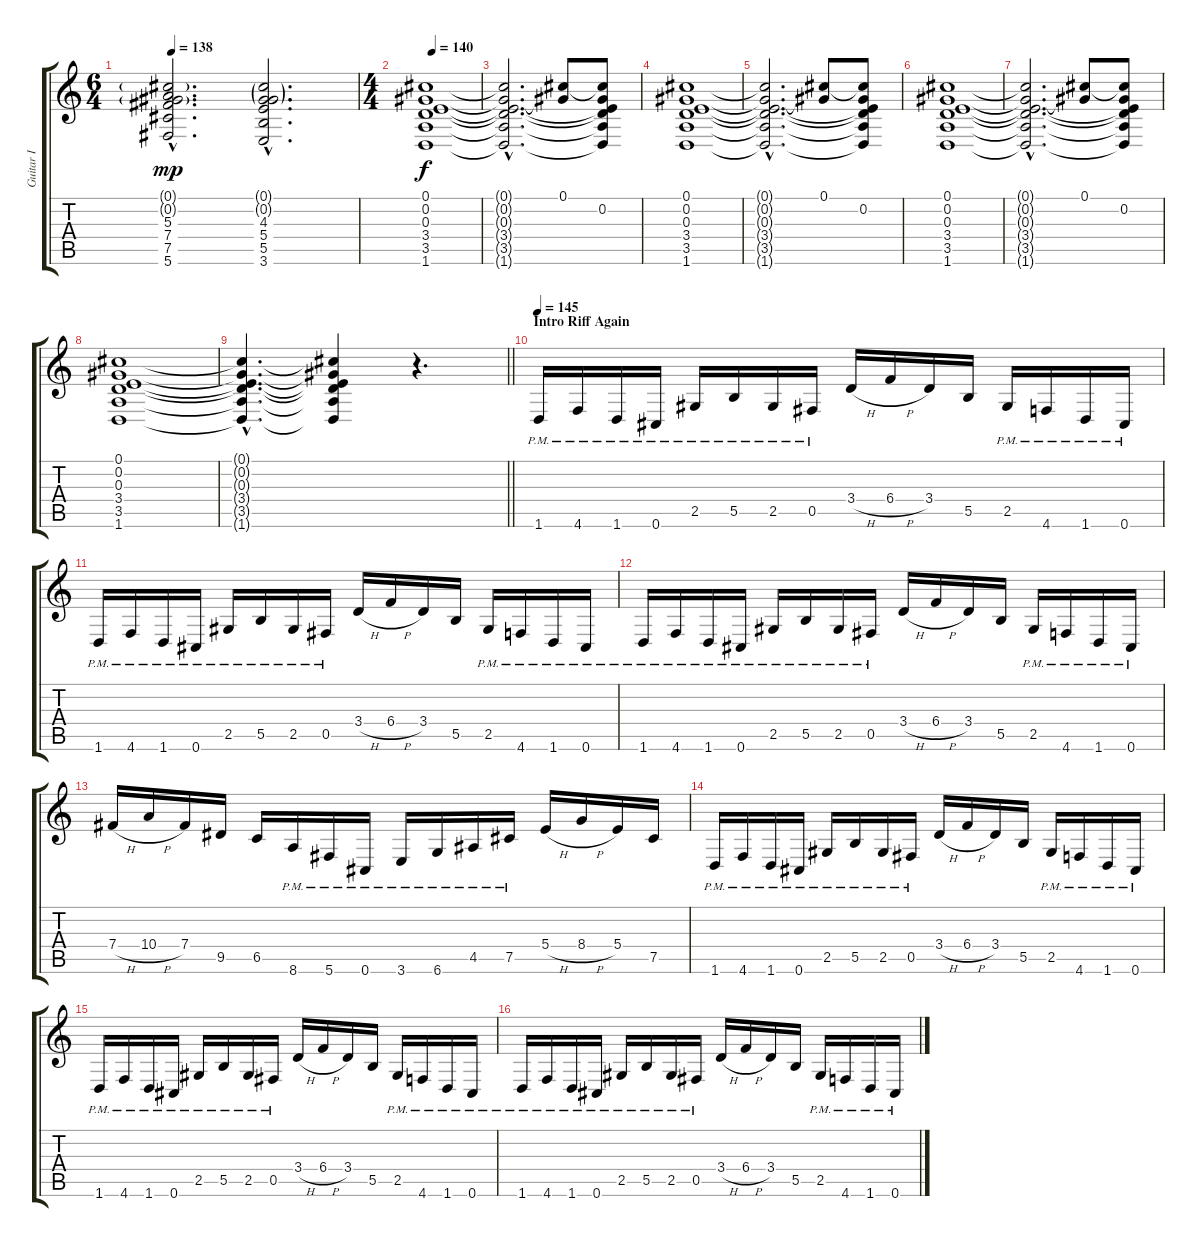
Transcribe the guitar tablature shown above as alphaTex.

\track ("Guitar I" "Guitar I") {instrument distortionguitar}
\staff {score tabs}
\tuning (Db4 Ab3 E3 B2 Gb2 Db2) {hide}
\ts (6 4)
\tempo 138
\clef g2
\ks c
(0.1{g hac} 0.2{g hac} 5.3{hac} 7.4{hac} 7.5{hac} 5.6{hac}).2{d dy mp} (0.1{g hac} 0.2{g hac} 4.3{hac} 5.4{hac} 5.5{hac} 3.6{hac}).2{d} |
\ts (4 4)
\tempo 140
(0.1 0.2 0.3 3.4 3.5 1.6).1{dy f} |
(0.1{hac t} 0.2{hac t} 0.3{hac t} 3.4{hac t} 3.5{hac t} 1.6{hac t}).2{d} (0.1 0.2{t}).8 (0.1{t} 0.2 0.3{t} 3.4{t} 3.5{t} 1.6{t}).8 |
(0.1 0.2 0.3 3.4 3.5 1.6).1 |
(0.1{hac t} 0.2{hac t} 0.3{hac t} 3.4{hac t} 3.5{hac t} 1.6{hac t}).2{d} (0.1 0.2{t}).8 (0.1{t} 0.2 0.3{t} 3.4{t} 3.5{t} 1.6{t}).8 |
(0.1 0.2 0.3 3.4 3.5 1.6).1 |
(0.1{hac t} 0.2{hac t} 0.3{hac t} 3.4{hac t} 3.5{hac t} 1.6{hac t}).2{d} (0.1 0.2{t}).8 (0.1{t} 0.2 0.3{t} 3.4{t} 3.5{t} 1.6{t}).8 |
(0.1 0.2 0.3 3.4 3.5 1.6).1 |
\barLineRight lightlight
(0.1{hac t} 0.2{hac t} 0.3{hac t} 3.4{hac t} 3.5{hac t} 1.6{hac t}).4{d} (0.1{t} 0.2{t} 0.3{t} 3.4{t} 3.5{t} 1.6{t}).4 r.4{d} |
\section ("" "Intro Riff Again")
\tempo 145
1.6{pm}.16{volume 16} 4.6{pm}.16 1.6{pm}.16 0.6{pm}.16 2.5{pm}.16 5.5{pm}.16 2.5{pm}.16 0.5{pm}.16 3.4{h}.16 6.4{h}.16 3.4.16 5.5.16 2.5{pm}.16 4.6{pm}.16 1.6{pm}.16 0.6{pm}.16 |
1.6{pm}.16 4.6{pm}.16 1.6{pm}.16 0.6{pm}.16 2.5{pm}.16 5.5{pm}.16 2.5{pm}.16 0.5{pm}.16 3.4{h}.16 6.4{h}.16 3.4.16 5.5.16 2.5{pm}.16 4.6{pm}.16 1.6{pm}.16 0.6{pm}.16 |
1.6{pm}.16 4.6{pm}.16 1.6{pm}.16 0.6{pm}.16 2.5{pm}.16 5.5{pm}.16 2.5{pm}.16 0.5{pm}.16 3.4{h}.16 6.4{h}.16 3.4.16 5.5.16 2.5{pm}.16 4.6{pm}.16 1.6{pm}.16 0.6{pm}.16 |
7.4{h}.16 10.4{h}.16 7.4.16 9.5.16 6.5.16 8.6{pm}.16 5.6{pm}.16 0.6{pm}.16 3.6{pm}.16 6.6{pm}.16 4.5{pm}.16 7.5{pm}.16 5.4{h}.16 8.4{h}.16 5.4.16 7.5.16 |
1.6{pm}.16 4.6{pm}.16 1.6{pm}.16 0.6{pm}.16 2.5{pm}.16 5.5{pm}.16 2.5{pm}.16 0.5{pm}.16 3.4{h}.16 6.4{h}.16 3.4.16 5.5.16 2.5{pm}.16 4.6{pm}.16 1.6{pm}.16 0.6{pm}.16 |
1.6{pm}.16 4.6{pm}.16 1.6{pm}.16 0.6{pm}.16 2.5{pm}.16 5.5{pm}.16 2.5{pm}.16 0.5{pm}.16 3.4{h}.16 6.4{h}.16 3.4.16 5.5.16 2.5{pm}.16 4.6{pm}.16 1.6{pm}.16 0.6{pm}.16 |
1.6{pm}.16 4.6{pm}.16 1.6{pm}.16 0.6{pm}.16 2.5{pm}.16 5.5{pm}.16 2.5{pm}.16 0.5{pm}.16 3.4{h}.16 6.4{h}.16 3.4.16 5.5.16 2.5{pm}.16 4.6{pm}.16 1.6{pm}.16 0.6{pm}.16
